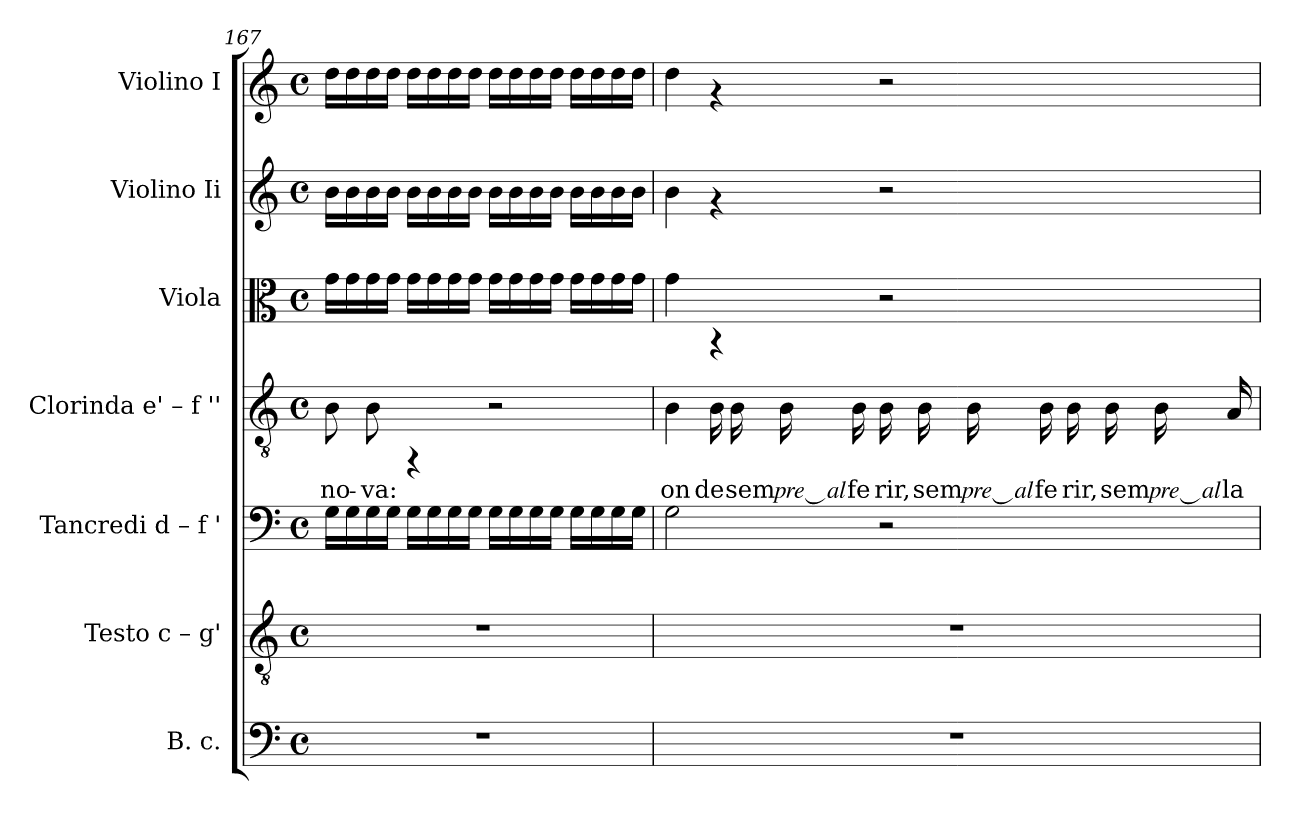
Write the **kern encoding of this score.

**kern	**kern	**kern	**kern	**text	**kern	**kern	**kern	**text
*part7	*part6	*part5	*part4	*part4	*part3	*part2	*part1	*part1
*staff7	*staff6	*staff5	*staff4	*staff4	*staff3	*staff2	*staff1	*staff1
*I"B. c.	*I"Testo  c – g'	*I"Tancredi  d – f '	*I"Clorinda  e' – f ''	*	*I"Viola	*I"Violino Ii	*I"Violino I	*
*clefF4	*clefGv2	*clefF4	*clefGv2	*	*clefC3	*clefG2	*clefG2	*
*k[]	*k[]	*k[]	*k[]	*	*k[]	*k[]	*k[]	*
*C:	*C:	*C:	*C:	*	*C:	*C:	*C:	*
*M4/4	*M4/4	*M4/4	*M4/4	*	*M4/4	*M4/4	*M4/4	*
*met(c)	*met(c)	*met(c)	*met(c)	*	*met(c)	*met(c)	*met(c)	*
=167	=167	=167	=167	=167	=167	=167	=167	=167
!	!	!	!	!LO:LY:b:cj	!	!	!	!LO:LY:b:cj
1r	1r	16G\L	8B\	-no-	16g\L	16b\L	16dd\L	.
!	!	!	!	!	!	!	!	!LO:LY:b:cj
.	.	16G\	.	.	16g\	16b\	16dd\	.
!	!	!	!	!LO:LY:b:cj	!	!	!	!LO:LY:b:cj
.	.	16G\	8B\	-va:	16g\	16b\	16dd\	.
!	!	!	!	!	!	!	!	!LO:LY:b:cj
.	.	16G\J	.	.	16g\J	16b\J	16dd\J	.
!	!	!	!	!	!	!	!	!LO:LY:b:cj
.	.	16G\L	4rFF	.	16g\L	16b\L	16dd\L	.
!	!	!	!	!	!	!	!	!LO:LY:b:cj
.	.	16G\	.	.	16g\	16b\	16dd\	.
!	!	!	!	!	!	!	!	!LO:LY:b:cj
.	.	16G\	.	.	16g\	16b\	16dd\	.
!	!	!	!	!	!	!	!	!LO:LY:b:cj
.	.	16G\J	.	.	16g\J	16b\J	16dd\J	.
!	!	!	!	!	!	!	!	!LO:LY:b:cj
.	.	16G\L	2r	.	16g\L	16b\L	16dd\L	.
!	!	!	!	!	!	!	!	!LO:LY:b:cj
.	.	16G\	.	.	16g\	16b\	16dd\	.
!	!	!	!	!	!	!	!	!LO:LY:b:cj
.	.	16G\	.	.	16g\	16b\	16dd\	.
!	!	!	!	!	!	!	!	!LO:LY:b:cj
.	.	16G\J	.	.	16g\J	16b\J	16dd\J	.
!	!	!	!	!	!	!	!	!LO:LY:b:cj
.	.	16G\L	.	.	16g\L	16b\L	16dd\L	.
!	!	!	!	!	!	!	!	!LO:LY:b:cj
.	.	16G\	.	.	16g\	16b\	16dd\	.
!	!	!	!	!	!	!	!	!LO:LY:b:cj
.	.	16G\	.	.	16g\	16b\	16dd\	.
!	!	!	!	!	!	!	!	!LO:LY:b:cj
.	.	16G\J	.	.	16g\J	16b\J	16dd\J	.
!!LO:LB:g=z
=168	=168	=168	=168	=168	=168	=168	=168	=168
!	!	!	!	!LO:LY:b:cj	!	!	!	!LO:LY:b:cj
1r	1r	2G\	4B\	on	4g\	4b\	4dd\	.
!	!	!	!	!LO:LY:b:cj	!	!	!	!
.	.	.	16B\	de	4rAA	4rf	4rf	.
!	!	!	!	!LO:LY:b:cj	!	!	!	!
.	.	.	16B\	sem	.	.	.	.
!	!	!	!	!LO:LY:b:cj	!	!	!	!
.	.	.	16B\	pre‿al	.	.	.	.
!	!	!	!	!LO:LY:b:cj	!	!	!	!
.	.	.	16B\	fe	.	.	.	.
!	!	!	!	!LO:LY:b:cj	!	!	!	!
.	.	2r	16B\	rir,	2r	2r	2r	.
!	!	!	!	!LO:LY:b:cj	!	!	!	!
.	.	.	16B\	sem	.	.	.	.
!	!	!	!	!LO:LY:b:cj	!	!	!	!
.	.	.	16B\	pre‿al	.	.	.	.
!	!	!	!	!LO:LY:b:cj	!	!	!	!
.	.	.	16B\	fe	.	.	.	.
!	!	!	!	!LO:LY:b:cj	!	!	!	!
.	.	.	16B\	rir,	.	.	.	.
!	!	!	!	!LO:LY:b:cj	!	!	!	!
.	.	.	16B\	sem	.	.	.	.
!	!	!	!	!LO:LY:b:cj	!	!	!	!
.	.	.	16B\	pre‿al	.	.	.	.
!	!	!	!	!LO:LY:b:cj	!	!	!	!
.	.	.	16A/	la	.	.	.	.
=	=	=	=	=	=	=	=	=
*-	*-	*-	*-	*-	*-	*-	*-	*-
